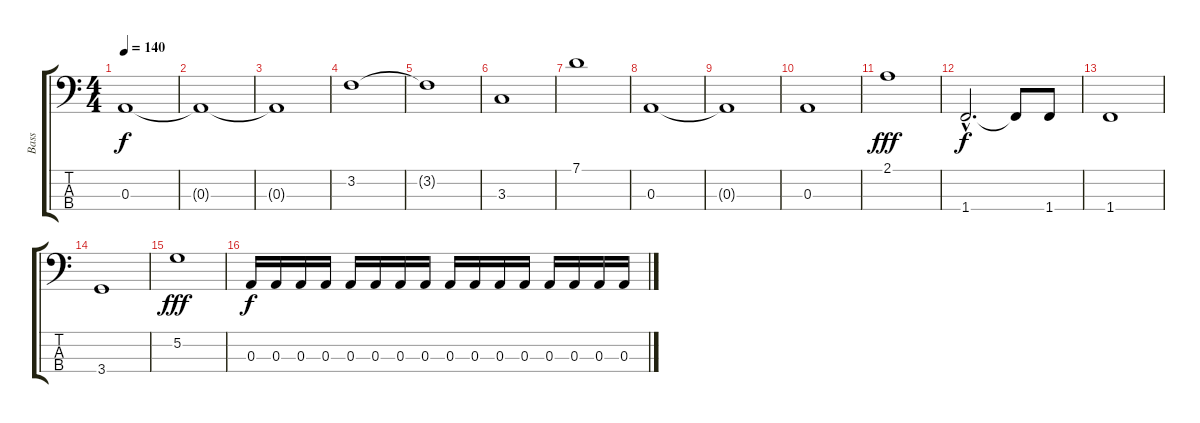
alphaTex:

\track ("Bass" "Bass") {instrument electricbassfinger}
\staff {score tabs}
\tuning (G2 D2 A1 E1) {hide}
\ts (4 4)
\tempo 140
\clef f4
\ks c
0.3{t}.1{dy f} |
0.3{t}.1 |
0.3{t}.1 |
3.2.1 |
3.2{t}.1 |
3.3.1 |
7.1.1 |
0.3.1{volume 12 instrument slapbass1} |
0.3{t}.1 |
0.3.1 |
2.1.1{dy fff} |
1.4{hac}.2{d dy f} 1.4{t}.8 1.4.8 |
1.4.1 |
3.4.1 |
5.2.1{dy fff} |
0.3.16{dy f volume 12 balance 8 instrument electricbassfinger} 0.3.16 0.3.16 0.3.16 0.3.16 0.3.16 0.3.16 0.3.16 0.3.16 0.3.16 0.3.16 0.3.16 0.3.16 0.3.16 0.3.16 0.3.16
